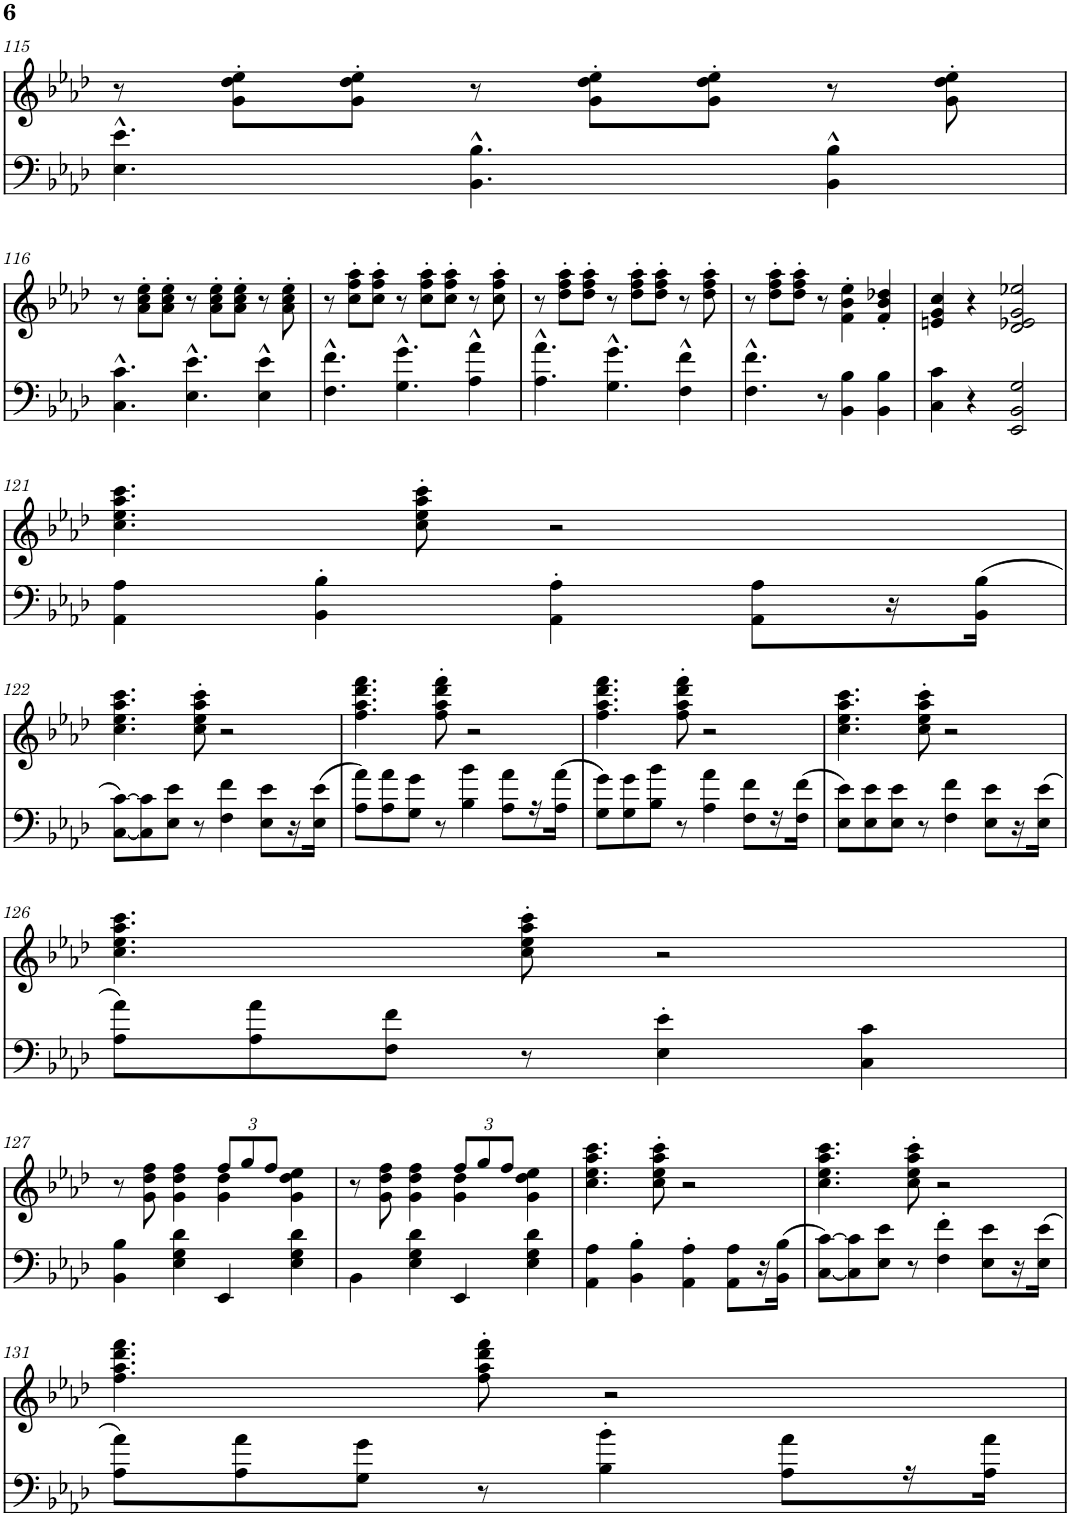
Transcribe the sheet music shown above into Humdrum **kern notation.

**kern	**kern
*part2	*part1
*staff2	*staff1
*I"Piano	*I"Piano
*I'Pno	*I'Pno
!!LO:PB:g=z
*clefF4	*clefG2
*k[b-e-a-d-]	*k[b-e-a-d-]
*A-:	*A-:
*M4/4	*M4/4
=115	=115
4.E-\^^ 4.e-\^^	8r
.	8g\' 8dd-\' 8ee-\'L
.	8g\' 8dd-\' 8ee-\'J
4.BB-\^^ 4.B-\^^	8r
.	8g\' 8dd-\' 8ee-\'L
.	8g\' 8dd-\' 8ee-\'J
4BB-\^^ 4B-\^^	8r
.	8g\' 8dd-\' 8ee-\'
!!LO:LB:g=z
=116	=116
4.C\^^ 4.c\^^	8r
.	8a-\' 8cc\' 8ee-\'L
.	8a-\' 8cc\' 8ee-\'J
4.E-\^^ 4.e-\^^	8r
.	8a-\' 8cc\' 8ee-\'L
.	8a-\' 8cc\' 8ee-\'J
4E-\^^ 4e-\^^	8r
.	8a-\' 8cc\' 8ee-\'
=117	=117
4.F\^^ 4.f\^^	8r
.	8cc\' 8ff\' 8aa-\'L
.	8cc\' 8ff\' 8aa-\'J
4.G\^^ 4.g\^^	8r
.	8cc\' 8ff\' 8aa-\'L
.	8cc\' 8ff\' 8aa-\'J
4A-\^^ 4a-\^^	8r
.	8cc\' 8ff\' 8aa-\'
=118	=118
4.A-\^^ 4.a-\^^	8r
.	8dd-\' 8ff\' 8aa-\'L
.	8dd-\' 8ff\' 8aa-\'J
4.G\^^ 4.g\^^	8r
.	8dd-\' 8ff\' 8aa-\'L
.	8dd-\' 8ff\' 8aa-\'J
4F\^^ 4f\^^	8r
.	8dd-\' 8ff\' 8aa-\'
=119	=119
4.F\^^ 4.f\^^	8r
.	8dd-\' 8ff\' 8aa-\'L
.	8dd-\' 8ff\' 8aa-\'J
8r	8r
4BB-\ 4B-\	4f\' 4b-\' 4ee-\'
4BB-\ 4B-\	4f/' 4b-/' 4dd-X/'
=120	=120
4C\ 4c\	4en/ 4g/ 4cc/
4r	4r
2EE-/ 2BB-/ 2G/	2d-/ 2e-X/ 2g/ 2ee-X/
!!LO:LB:g=z
=121	=121
4AA-\ 4A-\	4.cc\ 4.ee-\ 4.aa-\ 4.ccc\
4BB-\' 4B-\'	.
.	8cc\' 8ee-\' 8aa-\' 8ccc\'
4AA-\' 4A-\'	2r
8AA-\ 8A-\L	.
16r	.
(16BB-\ 16B-\JJ	.
!!LO:LB:g=z
=122	=122
[8C\ [8c\L)	4.cc\ 4.ee-\ 4.aa-\ 4.ccc\
8C\] 8c\]	.
8E-\ 8e-\J	.
8r	8cc\' 8ee-\' 8aa-\' 8ccc\'
4F\ 4f\	2r
8E-\ 8e-\L	.
16r	.
(16E-\ 16e-\JJ	.
=123	=123
8A-\ 8a-\L)	4.ff\ 4.aa-\ 4.ddd-\ 4.fff\
8A-\ 8a-\	.
8G\ 8g\J	.
8r	8ff\' 8aa-\' 8ddd-\' 8fff\'
4B-\ 4b-\	2r
8A-\ 8a-\L	.
16r	.
(16A-\ 16a-\JJ	.
=124	=124
8G\ 8g\L)	4.ff\ 4.aa-\ 4.ddd-\ 4.fff\
8G\ 8g\	.
8B-\ 8b-\J	.
8r	8ff\' 8aa-\' 8ddd-\' 8fff\'
4A-\ 4a-\	2r
8F\ 8f\L	.
16r	.
(16F\ 16f\JJ	.
=125	=125
8E-\ 8e-\L)	4.cc\ 4.ee-\ 4.aa-\ 4.ccc\
8E-\ 8e-\	.
8E-\ 8e-\J	.
8r	8cc\' 8ee-\' 8aa-\' 8ccc\'
4F\ 4f\	2r
8E-\ 8e-\L	.
16r	.
(16E-\ 16e-\JJ	.
!!LO:LB:g=z
=126	=126
8A-\ 8a-\L)	4.cc\ 4.ee-\ 4.aa-\ 4.ccc\
8A-\ 8a-\	.
8F\ 8f\J	.
8r	8cc\' 8ee-\' 8aa-\' 8ccc\'
4E-\' 4e-\'	2r
4C\ 4c\	.
!!LO:LB:g=z
=127	=127
*	*^
4BB-\ 4B-\	8r	2ryy
.	8g\ 8dd-\ 8ff\	.
4E-\ 4G\ 4d-\	4g\ 4dd-\ 4ff\	.
*	*Xbrackettup	*
4EE-/	12ff/L	4g\ 4dd-\
.	12gg/	.
.	12ff/J	.
4E-\ 4G\ 4d-\	4g\ 4dd-\ 4ee-\	4ryy
=128	=128	=128
4BB-\	8r	2ryy
.	8g\ 8dd-\ 8ff\	.
4E-\ 4G\ 4d-\	4g\ 4dd-\ 4ff\	.
4EE-/	12ff/L	4g\ 4dd-\
.	12gg/	.
.	12ff/J	.
4E-\ 4G\ 4d-\	4g\ 4dd-\ 4ee-\	4ryy
*	*v	*v
=129	=129
4AA-\ 4A-\	4.cc\ 4.ee-\ 4.aa-\ 4.ccc\
4BB-\' 4B-\'	.
.	8cc\' 8ee-\' 8aa-\' 8ccc\'
4AA-\' 4A-\'	2r
8AA-\ 8A-\L	.
16r	.
(16BB-\ 16B-\JJ	.
=130	=130
[8C\ [8c\L)	4.cc\ 4.ee-\ 4.aa-\ 4.ccc\
8C\] 8c\]	.
8E-\ 8e-\J	.
8r	8cc\' 8ee-\' 8aa-\' 8ccc\'
4F\' 4f\'	2r
8E-\ 8e-\L	.
16r	.
(16E-\ 16e-\JJ	.
!!LO:LB:g=z
=131	=131
8A-\ 8a-\L)	4.ff\ 4.aa-\ 4.ddd-\ 4.fff\
8A-\ 8a-\	.
8G\ 8g\J	.
8r	8ff\' 8aa-\' 8ddd-\' 8fff\'
4B-\' 4b-\'	2r
8A-\ 8a-\L	.
16r	.
16A-\ 16a-\JJ	.
=	=
*-	*-
